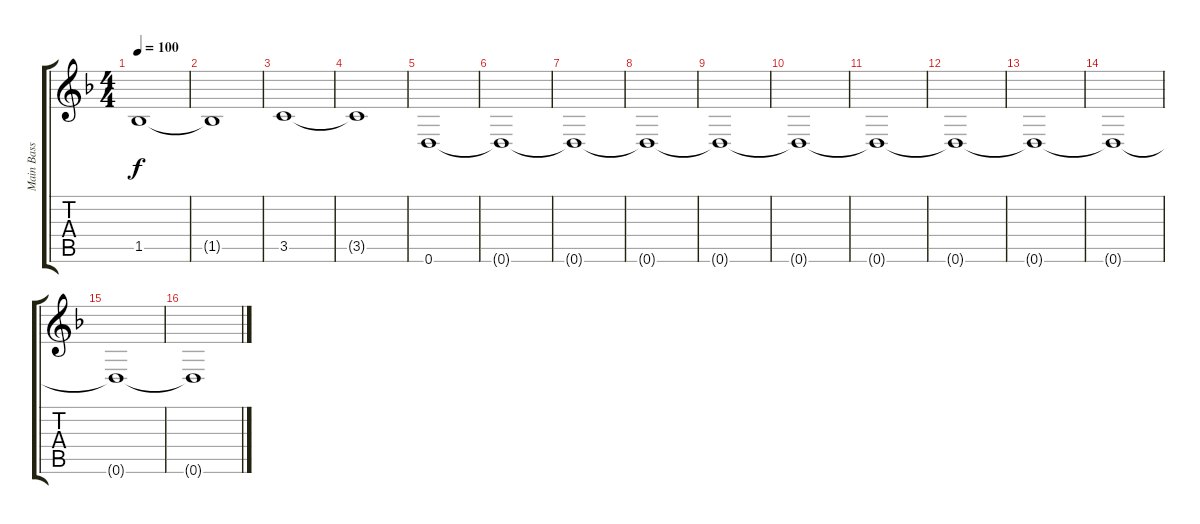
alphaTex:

\track ("Main Bass" "Main Bass") {instrument synthbass2}
\staff {score tabs}
\tuning (E4 B3 G3 D3 A2 D2) {hide}
\ts (4 4)
\tempo 100
\clef g2
\ks dminor
1.5.1{dy f} |
1.5{t}.1 |
3.5.1 |
3.5{t}.1 |
0.6.1 |
0.6{t}.1 |
0.6{t}.1 |
0.6{t}.1 |
0.6{t}.1 |
0.6{t}.1 |
0.6{t}.1 |
0.6{t}.1 |
0.6{t}.1 |
0.6{t}.1 |
0.6{t}.1 |
0.6{t}.1
